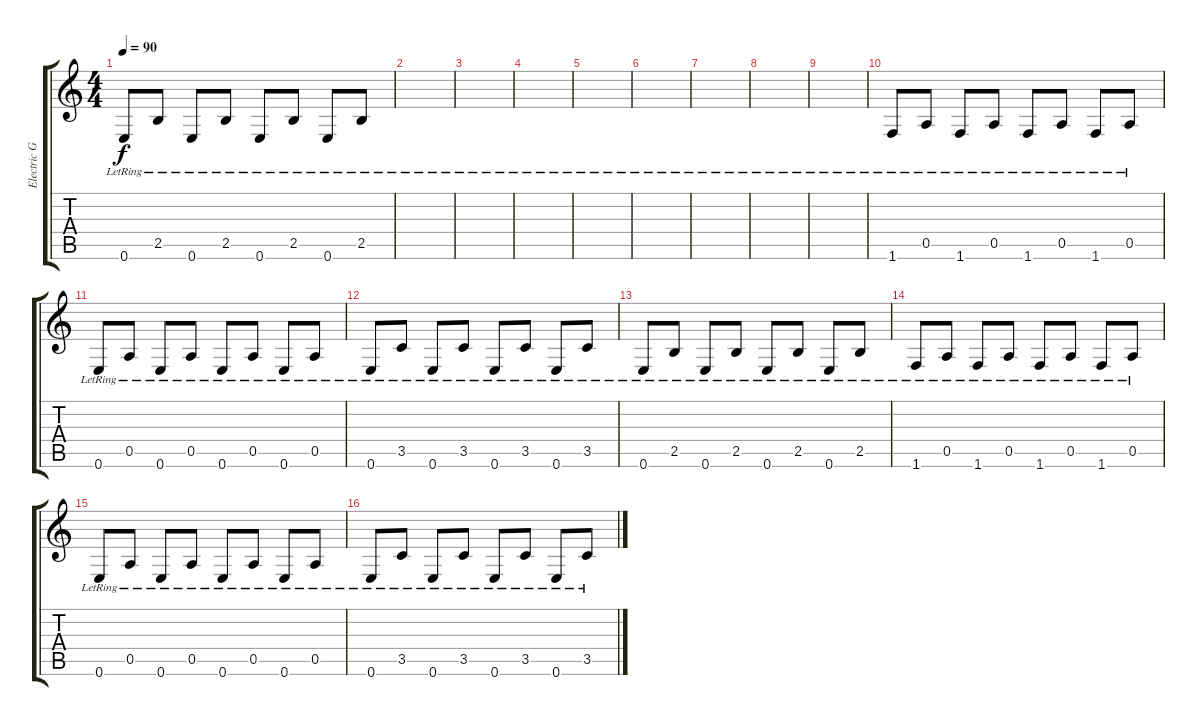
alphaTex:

\track ("Electric Guitar 1" "Electric G") {instrument distortionguitar}
\staff {score tabs}
\tuning (E4 B3 G3 D3 A2 E2) {hide}
\ts (4 4)
\tempo 90
\clef g2
\ks c
0.6{lr}.8{dy f} 2.5{lr}.8 0.6{lr}.8 2.5{lr}.8 0.6{lr}.8 2.5{lr}.8 0.6{lr}.8 2.5{lr}.8 |
|
|
|
|
|
|
|
|
1.6{lr}.8 0.5{lr}.8 1.6{lr}.8 0.5{lr}.8 1.6{lr}.8 0.5{lr}.8 1.6{lr}.8 0.5{lr}.8 |
0.6{lr}.8 0.5{lr}.8 0.6{lr}.8 0.5{lr}.8 0.6{lr}.8 0.5{lr}.8 0.6{lr}.8 0.5{lr}.8 |
0.6{lr}.8 3.5{lr}.8 0.6{lr}.8 3.5{lr}.8 0.6{lr}.8 3.5{lr}.8 0.6{lr}.8 3.5{lr}.8 |
0.6{lr}.8 2.5{lr}.8 0.6{lr}.8 2.5{lr}.8 0.6{lr}.8 2.5{lr}.8 0.6{lr}.8 2.5{lr}.8 |
1.6{lr}.8 0.5{lr}.8 1.6{lr}.8 0.5{lr}.8 1.6{lr}.8 0.5{lr}.8 1.6{lr}.8 0.5{lr}.8 |
0.6{lr}.8 0.5{lr}.8 0.6{lr}.8 0.5{lr}.8 0.6{lr}.8 0.5{lr}.8 0.6{lr}.8 0.5{lr}.8 |
0.6{lr}.8 3.5{lr}.8 0.6{lr}.8 3.5{lr}.8 0.6{lr}.8 3.5{lr}.8 0.6{lr}.8 3.5{lr}.8
